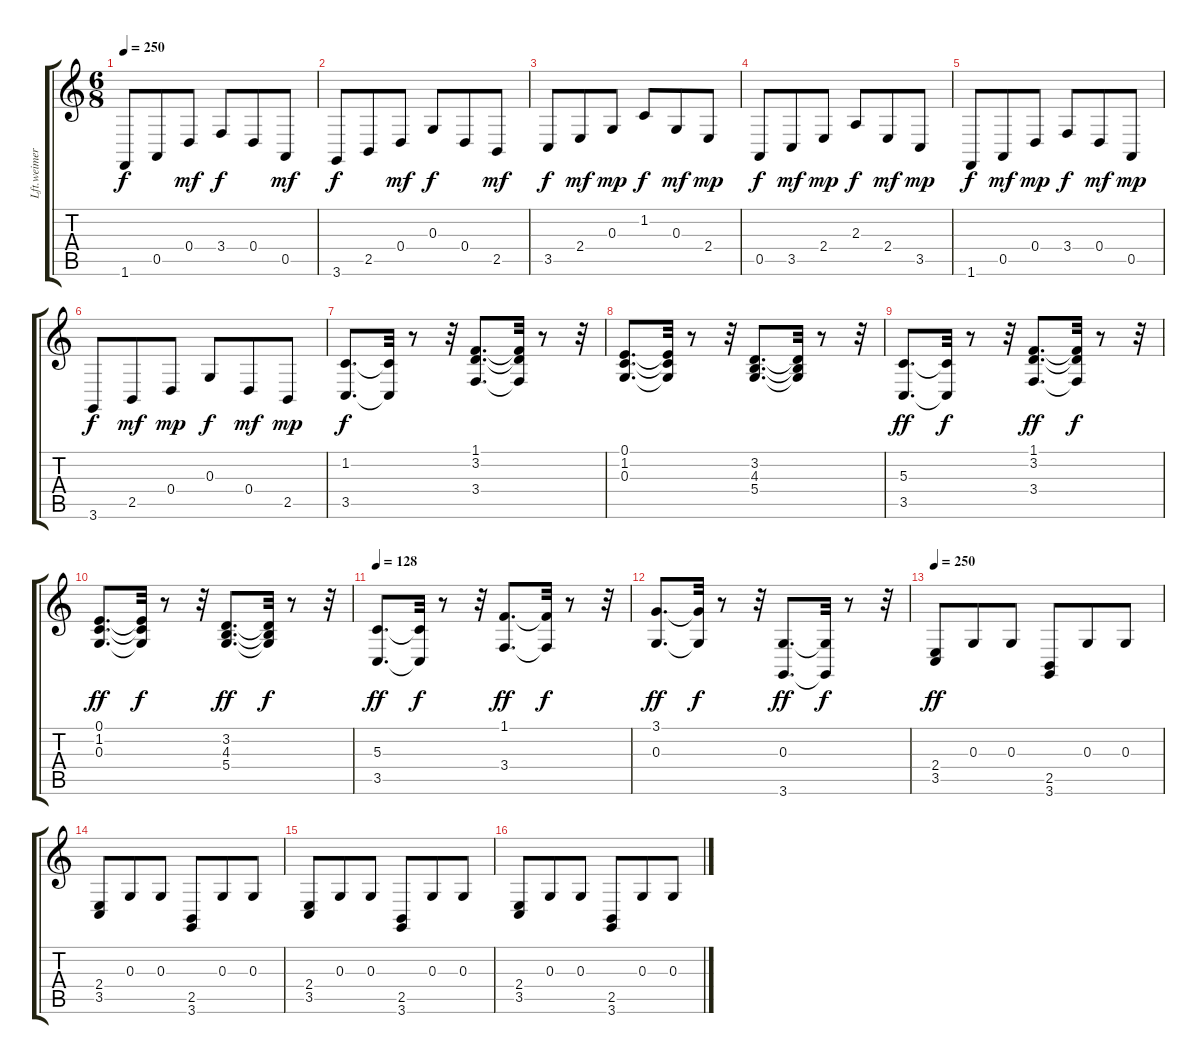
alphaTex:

\track ("6/20/95" "Lft.weimer") {instrument acousticgrandpiano}
\staff {score tabs}
\tuning (E4 B3 G3 D3 A2 E2) {hide}
\ts (6 8)
\tempo 250
\clef g2
\ks c
1.6.8{dy f} 0.5.8 0.4.8{dy mf} 3.4.8{dy f} 0.4.8 0.5.8{dy mf} |
3.6.8{dy f} 2.5.8 0.4.8{dy mf} 0.3.8{dy f} 0.4.8 2.5.8{dy mf} |
3.5.8{dy f} 2.4.8{dy mf} 0.3.8{dy mp} 1.2.8{dy f} 0.3.8{dy mf} 2.4.8{dy mp} |
0.5.8{dy f} 3.5.8{dy mf} 2.4.8{dy mp} 2.3.8{dy f} 2.4.8{dy mf} 3.5.8{dy mp} |
1.6.8{dy f} 0.5.8{dy mf} 0.4.8{dy mp} 3.4.8{dy f} 0.4.8{dy mf} 0.5.8{dy mp} |
3.6.8{dy f} 2.5.8{dy mf} 0.4.8{dy mp} 0.3.8{dy f} 0.4.8{dy mf} 2.5.8{dy mp} |
(1.2 3.5).8{d dy f} (1.2{t} 3.5{t}).32 r.8 r.32 (1.1 3.2 3.4).8{d} (1.1{t} 3.2{t} 3.4{t}).32 r.8 r.32 |
(0.1 1.2 0.3).8{d} (0.1{t} 1.2{t} 0.3{t}).32 r.8 r.32 (3.2 4.3 5.4).8{d} (3.2{t} 4.3{t} 5.4{t}).32 r.8 r.32 |
(5.3 3.5).8{d dy ff} (5.3{t} 3.5{t}).32{dy f} r.8 r.32 (1.1 3.2 3.4).8{d dy ff} (1.1{t} 3.2{t} 3.4{t}).32{dy f} r.8 r.32 |
(0.1 1.2 0.3).8{d dy ff} (0.1{t} 1.2{t} 0.3{t}).32{dy f} r.8 r.32 (3.2 4.3 5.4).8{d dy ff} (3.2{t} 4.3{t} 5.4{t}).32{dy f} r.8 r.32 |
\tempo 128
(5.3 3.5).8{d dy ff} (5.3{t} 3.5{t}).32{dy f} r.8 r.32 (1.1 3.4).8{d dy ff} (1.1{t} 3.4{t}).32{dy f} r.8 r.32 |
(3.1 0.3).8{d dy ff} (3.1{t} 0.3{t}).32{dy f} r.8 r.32 (0.3 3.6).8{d dy ff} (0.3{t} 3.6{t}).32{dy f} r.8 r.32 |
\tempo 250
(2.4 3.5).8{dy ff} 0.3.8 0.3.8 (2.5 3.6).8 0.3.8 0.3.8 |
(2.4 3.5).8 0.3.8 0.3.8 (2.5 3.6).8 0.3.8 0.3.8 |
(2.4 3.5).8 0.3.8 0.3.8 (2.5 3.6).8 0.3.8 0.3.8 |
(2.4 3.5).8 0.3.8 0.3.8 (2.5 3.6).8 0.3.8 0.3.8
